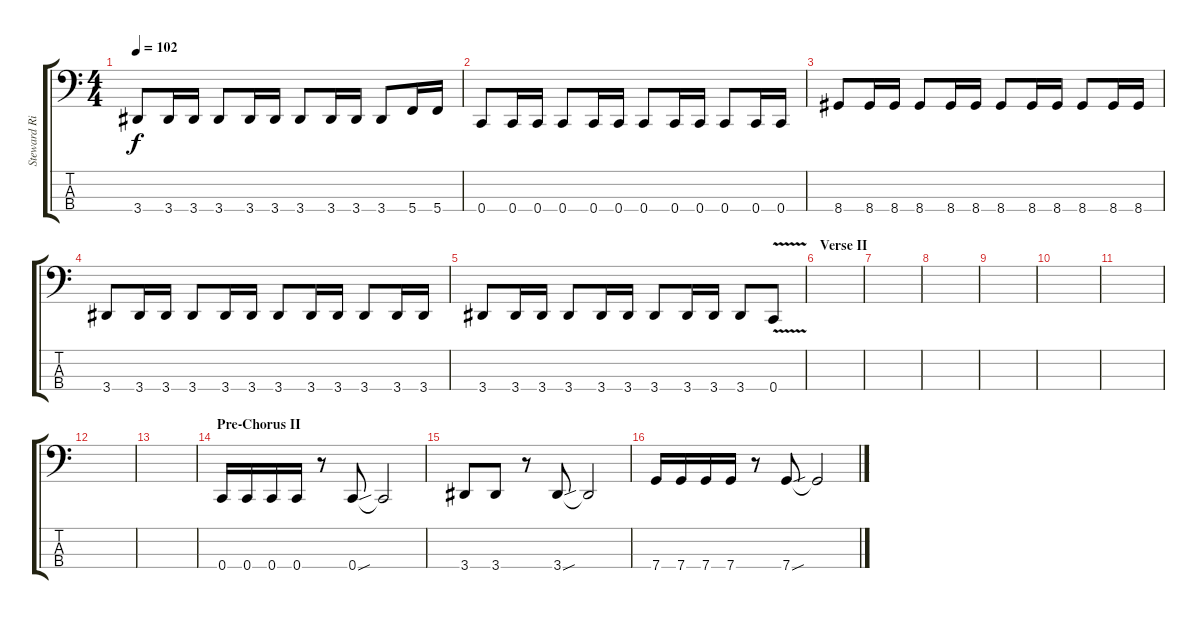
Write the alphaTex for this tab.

\track ("Steward Richrdson - Bass" "Steward Ri") {instrument electricbassfinger}
\staff {score tabs}
\tuning (F2 C2 G1 C1) {hide}
\ts (4 4)
\tempo 102
\clef f4
\ks c
3.4.8{dy f} 3.4.16 3.4.16 3.4.8 3.4.16 3.4.16 3.4.8 3.4.16 3.4.16 3.4.8 5.4.16 5.4.16 |
0.4.8 0.4.16 0.4.16 0.4.8 0.4.16 0.4.16 0.4.8 0.4.16 0.4.16 0.4.8 0.4.16 0.4.16 |
8.4.8 8.4.16 8.4.16 8.4.8 8.4.16 8.4.16 8.4.8 8.4.16 8.4.16 8.4.8 8.4.16 8.4.16 |
3.4.8 3.4.16 3.4.16 3.4.8 3.4.16 3.4.16 3.4.8 3.4.16 3.4.16 3.4.8 3.4.16 3.4.16 |
3.4.8 3.4.16 3.4.16 3.4.8 3.4.16 3.4.16 3.4.8 3.4.16 3.4.16 3.4.8 0.4{v}.8 |
\section ("" "Verse II")
|
|
|
|
|
|
|
|
\section ("" "Pre-Chorus II")
0.4.16 0.4.16 0.4.16 0.4.16 r.8 0.4{sou}.8 0.4{t}.2 |
3.4.8 3.4.8 r.8 3.4{sou}.8 3.4{t}.2 |
7.4.16 7.4.16 7.4.16 7.4.16 r.8 7.4{sou}.8 7.4{t}.2
